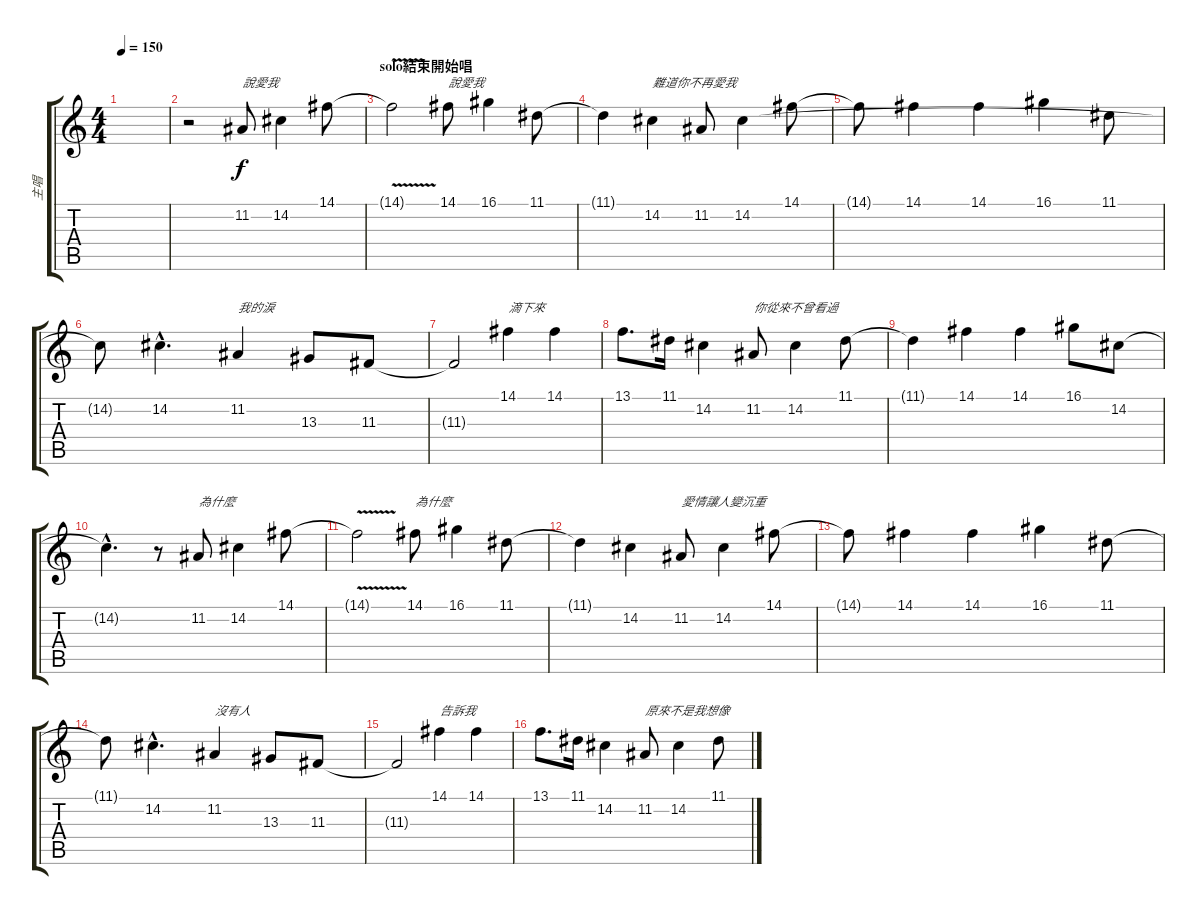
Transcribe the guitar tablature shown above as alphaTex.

\track ("主唱" "主唱") {instrument accordion}
\staff {score tabs}
\tuning (E4 B3 G3 D3 A2 E2) {hide}
\ts (4 4)
\tempo 150
\clef g2
\ks c
|
r.2 11.2.8{txt "說愛我"} 14.2.4 14.1.8 |
\section ("" "solo結束開始唱")
14.1{v t}.2 14.1.8{txt "說愛我 "} 16.1.4 11.1.8 |
11.1{t}.4 14.2.4{txt "難道你不再愛我"} 11.2.8 14.2.4 14.1.8 |
14.1{t}.8 14.1.4 14.1.4 16.1.4 11.1.8 |
14.2{t}.8 14.2{hac}.4{d} 11.2.4{txt "我的淚"} 13.3.8 11.3.8 |
11.3{t}.2 14.1.4{txt "滴下來"} 14.1.4 |
13.1.8{d} 11.1.16 14.2.4 11.2.8{txt "你從來不曾看過"} 14.2.4 11.1.8 |
11.1{t}.4 14.1.4 14.1.4 16.1.8 14.2.8 |
14.2{hac t}.4{d} r.8 11.2.8{txt "為什麼"} 14.2.4 14.1.8 |
14.1{v t}.2 14.1.8{txt "為什麼"} 16.1.4 11.1.8 |
11.1{t}.4 14.2.4 11.2.8{txt "愛情讓人變沉重"} 14.2.4 14.1.8 |
14.1{t}.8 14.1.4 14.1.4 16.1.4 11.1.8 |
11.1{t}.8 14.2{hac}.4{d} 11.2.4{txt "沒有人"} 13.3.8 11.3.8 |
11.3{t}.2 14.1.4{txt "告訴我"} 14.1.4 |
13.1.8{d} 11.1.16 14.2.4 11.2.8{txt "原來不是我想像"} 14.2.4 11.1.8
